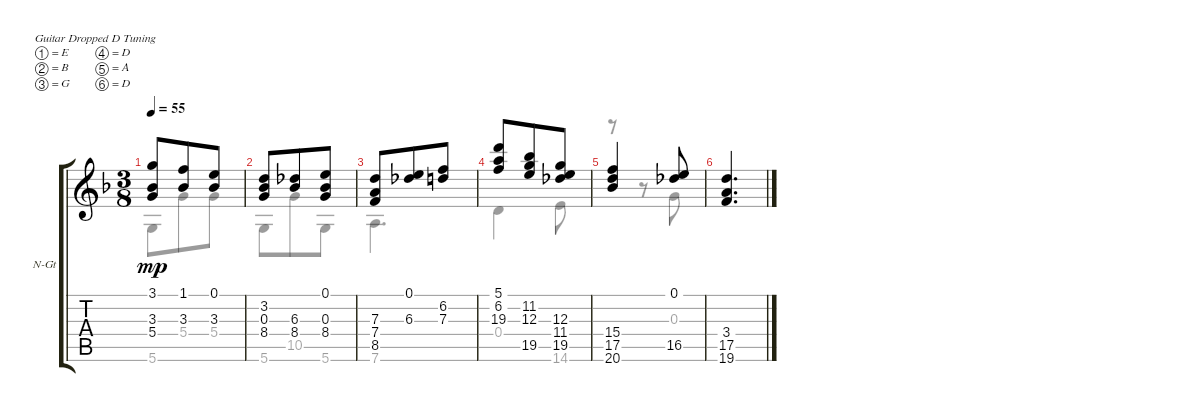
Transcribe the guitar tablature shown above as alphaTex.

\defaultSystemsLayout 4
\bracketExtendMode groupsimilarinstruments
\firstSystemTrackNameOrientation horizontal
\otherSystemsTrackNameOrientation horizontal
\track ("6-струнная гитара" "N-Gt") {instrument acousticguitarnylon}
\staff {score tabs}
\tuning (E4 B3 G3 D3 A2 D2)
\voice
\ts (3 8)
\tempo 55
\clef g2
\scale
0.333333
\ks f
(3.1 3.3 5.4).8{dy mp} (3.3 1.1).8 (0.1 3.3).8 |
\scale
0.333333 (0.3 8.4 3.2).8 (6.3 8.4).8 (0.1 8.4 0.3).8 |
\scale
0.333333 (7.3 7.4 8.5).8 (6.3 0.1).8 (6.2 7.3).8 |
\scale
0.333333 (6.2 5.1 19.3).8 (11.2 12.3 19.5).8 (12.3 19.5 11.4).8 |
(15.4 17.5 20.6).4 (16.5 0.1).8 |
(17.5 19.6 3.4).4{d}
\voice
\clef g2
\ottava regular
\simile none
\scale
0.333333
\ks f
5.6.8{dy mp} 5.4.8 5.4.8 |
\scale
0.333333 5.6.8 10.5.8 5.6.8 |
\scale
0.333333 7.6.4{d} |
\scale
0.333333 0.4.4 14.6.8 |
r.8 r.8 0.3.8 |
